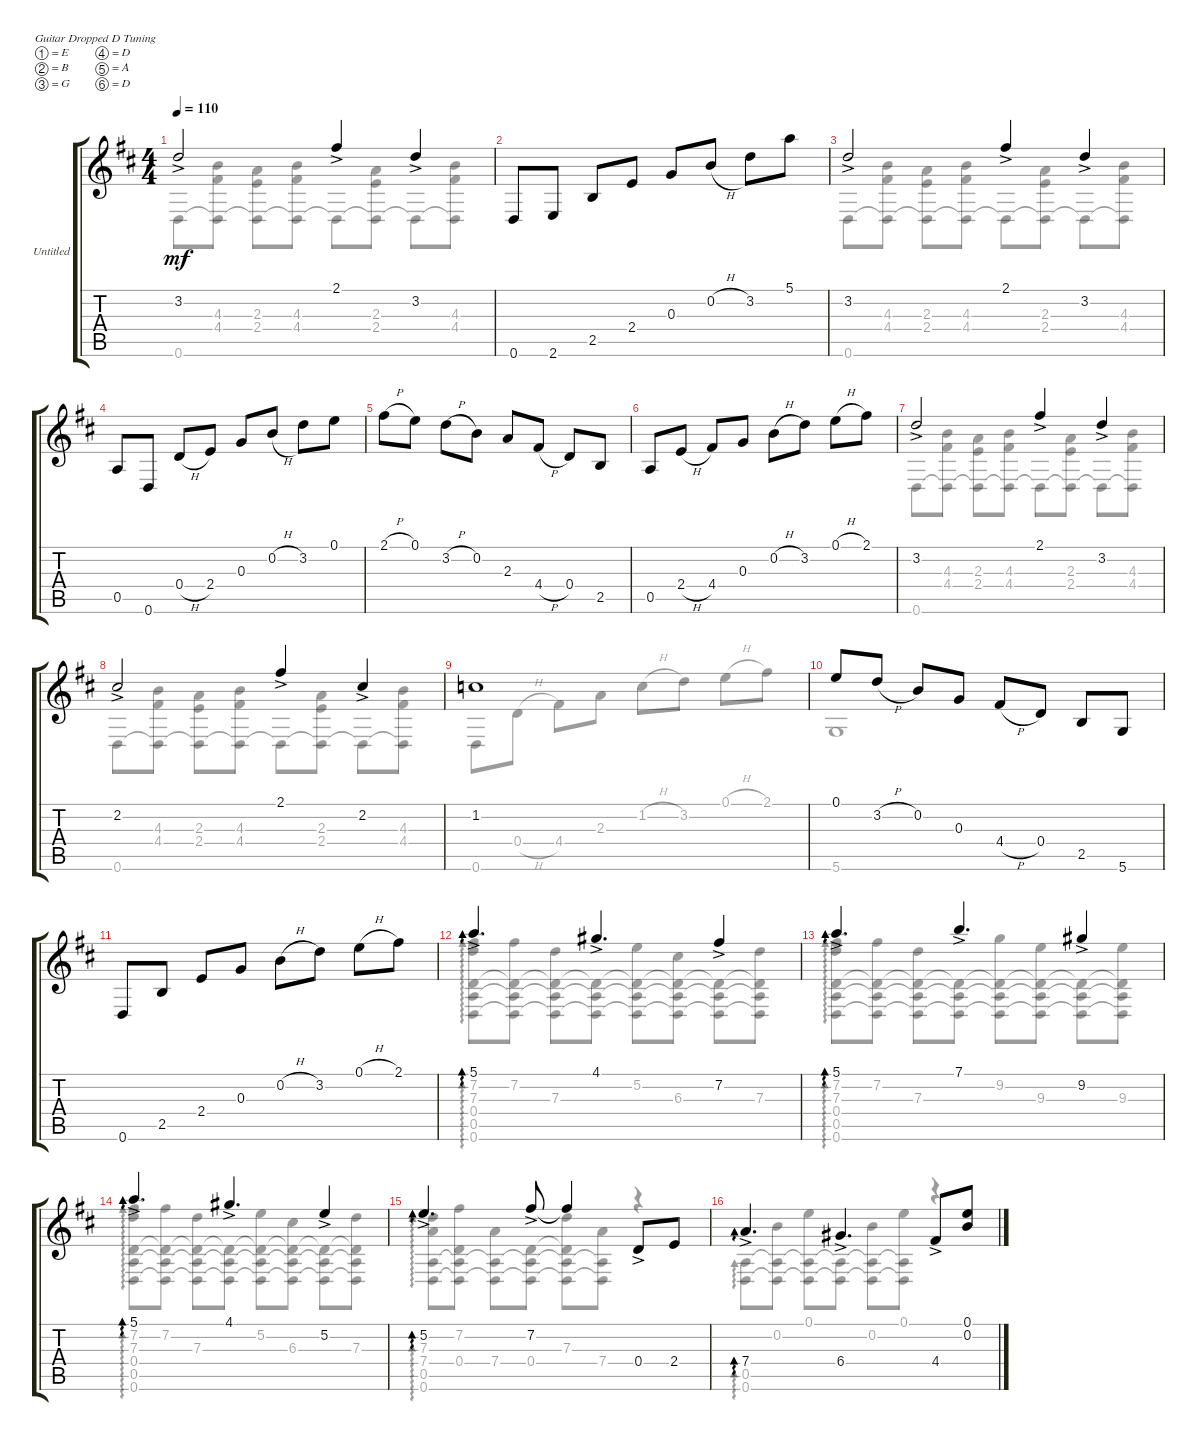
\bracketExtendMode groupsimilarinstruments
\firstSystemTrackNameOrientation horizontal
\otherSystemsTrackNameOrientation horizontal
\track ("Untitled" "Untitled") {instrument acousticguitarnylon}
\staff {score tabs}
\tuning (E4 B3 G3 D3 A2 D2)
\voice
\ts (4 4)
\tempo 110
\clef g2
\ks d
3.2{ac}.2{dy mf} 2.1{ac}.4 3.2{ac}.4 |
0.6.8 2.6.8 2.5.8 2.4.8 0.3.8 0.2{h}.8 3.2.8 5.1.8 |
3.2{ac}.2 2.1{ac}.4 3.2{ac}.4 |
0.5.8 0.6.8 0.4{h}.8 2.4.8 0.3.8 0.2{h}.8 3.2.8 0.1.8 |
2.1{h}.8 0.1.8 3.2{h}.8 0.2.8 2.3.8 4.4{h}.8 0.4.8 2.5.8 |
0.5.8 2.4{h}.8 4.4.8 0.3.8 0.2{h}.8 3.2.8 0.1{h}.8 2.1.8 |
3.2{ac}.2 2.1{ac}.4 3.2{ac}.4 |
2.2{ac}.2 2.1{ac}.4 2.2{ac}.4 |
1.2.1 |
0.1.8 3.2{h}.8 0.2.8 0.3.8 4.4{h}.8 0.4.8 2.5.8 5.6.8 |
0.6.8 2.5.8 2.4.8 0.3.8 0.2{h}.8 3.2.8 0.1{h}.8 2.1.8 |
5.1{ac}.4{d ad 0} 4.1{ac}.4{d} 7.2{ac}.4 |
5.1{ac}.4{d ad 0} 7.1{ac}.4{d} 9.2{ac}.4 |
5.1{ac}.4{d ad 0} 4.1{ac}.4{d} 5.2{ac}.4 |
5.2{ac}.4{d ad 0} 7.2{ac}.8 7.2{t}.4 0.4{ac}.8 2.4.8 |
7.4{ac}.4{d ad 0} 6.4{ac}.4{d} 4.4{ac}.8 (0.1 0.2).8
\voice
\clef g2
\ottava regular
\simile none
\ks d
0.6.8{dy mf} (4.3 4.4 0.6{t}).8 (2.3 2.4 0.6{t}).8 (4.3 4.4 0.6{t}).8 0.6{t}.8 (2.3 2.4 0.6{t}).8 0.6{t}.8 (4.3 4.4 0.6{t}).8 |
|
0.6.8 (4.3 4.4 0.6{t}).8 (2.3 2.4 0.6{t}).8 (4.3 4.4 0.6{t}).8 0.6{t}.8 (2.3 2.4 0.6{t}).8 0.6{t}.8 (4.3 4.4 0.6{t}).8 |
|
|
|
0.6.8 (4.3 4.4 0.6{t}).8 (2.3 2.4 0.6{t}).8 (4.3 4.4 0.6{t}).8 0.6{t}.8 (2.3 2.4 0.6{t}).8 0.6{t}.8 (4.3 4.4 0.6{t}).8 |
0.6.8 (4.3 4.4 0.6{t}).8 (2.3 2.4 0.6{t}).8 (4.3 4.4 0.6{t}).8 0.6{t}.8 (2.3 2.4 0.6{t}).8 0.6{t}.8 (4.3 4.4 0.6{t}).8 |
0.6.8 0.4{h}.8 4.4.8 2.3.8 1.2{h}.8 3.2.8 0.1{h}.8 2.1.8 |
5.6.1 |
|
(7.2 7.3 0.4 0.5 0.6).8{ad 0} (7.2 0.4{t} 0.5{t} 0.6{t}).8 (7.3 0.4{t} 0.5{t} 0.6{t}).8 (0.4{t} 0.5{t} 0.6{t}).8 (5.2 0.4{t} 0.5{t} 0.6{t}).8 (6.3 0.4{t} 0.5{t} 0.6{t}).8 (0.4{t} 0.5{t} 0.6{t}).8 (7.3 0.4{t} 0.5{t} 0.6{t}).8 |
(7.2 7.3 0.4 0.5 0.6).8{ad 0} (7.2 0.4{t} 0.5{t} 0.6{t}).8 (7.3 0.4{t} 0.5{t} 0.6{t}).8 (0.4{t} 0.5{t} 0.6{t}).8 (9.2 0.4{t} 0.5{t} 0.6{t}).8 (9.3 0.4{t} 0.5{t} 0.6{t}).8 (0.4{t} 0.5{t} 0.6{t}).8 (9.3 0.4{t} 0.5{t} 0.6{t}).8 |
(7.2 7.3 0.4 0.5 0.6).8{ad 0} (7.2 0.4{t} 0.5{t} 0.6{t}).8 (7.3 0.4{t} 0.5{t} 0.6{t}).8 (0.4{t} 0.5{t} 0.6{t}).8 (5.2 0.4{t} 0.5{t} 0.6{t}).8 (6.3 0.4{t} 0.5{t} 0.6{t}).8 (0.4{t} 0.5{t} 0.6{t}).8 (7.3 0.4{t} 0.5{t} 0.6{t}).8 |
(7.3 7.4 0.5 0.6).8{ad 0} (7.2 0.4 0.5{t} 0.6{t}).8 (7.4 0.5{t} 0.6{t}).8 (0.4 0.5{t} 0.6{t}).8 (7.3 0.4{t} 0.5{t} 0.6{t}).8 (7.4 0.5{t} 0.6{t}).8 r.4 |
(0.5 0.6).8{ad 0} (0.2 0.5{t} 0.6{t}).8 (0.1 0.5{t} 0.6{t}).8 (0.5{t} 0.6{t}).8 (0.2 0.5{t} 0.6{t}).8 (0.1 0.5{t} 0.6{t}).8 r.4
